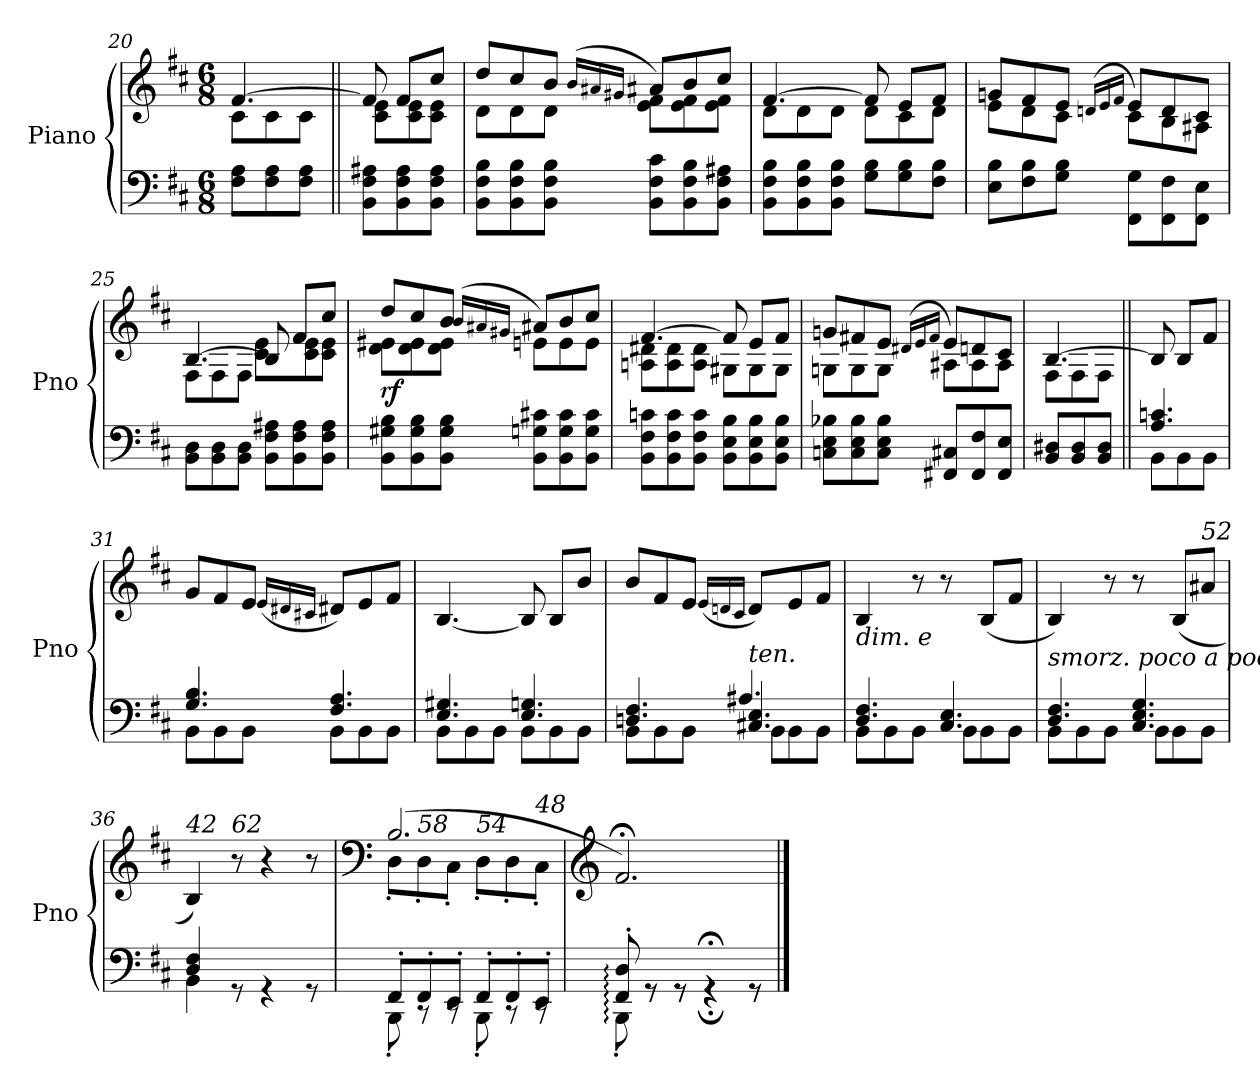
**kern	**kern	**dynam
*part1	*part1	*part1
*staff2	*staff1	*staff1/2
*I"Piano	*	*
*I'Pno	*	*
*clefF4	*clefG2	*
*k[f#c#]	*k[f#c#]	*
*M6/8	*M6/8	*
=20	=20	=20
*	*^	*
8F#\ 8A\L	[4.f#/	8c#\L	.
8F#\ 8A\	.	8c#\	.
8F#\ 8A\J	.	8c#\J	.
!!LO:LB:g=z	!!
=21||	=21||	=21||	=21||
!	!	!	!LO:DY:a
8BB\ 8F#\ 8A#X\L	8f#/]	8c#\ 8e\L	other-dynamics
!	!	!	!LO:DY:a=2
8BB\ 8F#\ 8A#\	8f#/L	8c#\ 8e\	other-dynamics
8BB\ 8F#\ 8A#\J	8cc#/J	8c#\ 8e\J	.
=22	=22	=22	=22
8BB\ 8F#\ 8B\L	8dd/L	8d\L	.
8BB\ 8F#\ 8B\	8cc#/	8d\	.
8BB\ 8F#\ 8B\J	8b/J	8d\J	.
.	(16qb/LL	.	.
.	16qa#X/	.	.
.	16qg#X/JJ	.	.
8BB\ 8F#\ 8c#\L	8a#/L)	8e\ 8f#\L	.
8BB\ 8F#\ 8B\	8b/	8e\ 8f#\	.
8BB\ 8F#\ 8A#X\J	8cc#/J	8e\ 8f#\J	.
=23	=23	=23	=23
8BB\ 8F#\ 8B\L	[4.f#/	8d\L	.
8BB\ 8F#\ 8B\	.	8d\	.
8BB\ 8F#\ 8B\J	.	8d\J	.
8G\ 8B\L	8f#/]	8d\L	.
8G\ 8B\	8e/L	8c#\	.
8F#\ 8B\J	8f#/J	8d\J	.
=24	=24	=24	=24
8E\ 8B\L	8gn/L	8e\L	.
8F#\ 8B\	8f#/	8d\	.
8G\ 8B\J	8e/J	8c#\J	.
.	(16qdn/LL	.	.
.	16qe/	.	.
.	16qf#/JJ	.	.
8FF#\ 8G\L	8e/L)	8c#\L	.
8FF#\ 8F#\	8d/	8B\	.
8FF#\ 8E\J	8c#/J	8A#X\J	.
=25	=25	=25	=25
8BB\ 8D\L	[4.B/	8F#\L	.
8BB\ 8D\	.	8F#\	.
8BB\ 8D\J	.	8F#\J	.
!	!	!	!LO:DY:a
8BB\ 8F#\ 8A#X\L	8B/]	8c#\ 8e\L	other-dynamics
!	!	!	!LO:DY:a=2
8BB\ 8F#\ 8A#\	8f#/L	8c#\ 8e\	other-dynamics
8BB\ 8F#\ 8A#\J	8cc#/J	8c#\ 8e\J	.
!!LO:PB:g=z	!!
=26	=26	=26	=26
!	!	!	!LO:DY:b
8BB\ 8G#X\ 8B\L	8dd/L	8d\ 8e#X\L	rf
8BB\ 8G#\ 8B\	8cc#/	8d\ 8e#\	.
8BB\ 8G#\ 8B\J	8b/J	8d\ 8e#\J	.
.	(16qb/LL	.	.
.	16qa#X/	.	.
.	16qg#X/JJ	.	.
8BB\ 8Gn\ 8c#X\L	8a#/L)	8en\L	.
8BB\ 8G\ 8c#\	8b/	8e\	.
8BB\ 8G\ 8c#\J	8cc#/J	8e\J	.
=27	=27	=27	=27
8BB\ 8F#\ 8cn\L	[4.f#/	8An\ 8d#X\L	.
8BB\ 8F#\ 8c\	.	8A\ 8d#\	.
8BB\ 8F#\ 8c\J	.	8A\ 8d#\J	.
!	!	!	!LO:DY:a=2
8BB\ 8E\ 8B\L	8f#/]	8G#X\L	other-dynamics
8BB\ 8E\ 8B\	8e/L	8G#\	.
8BB\ 8E\ 8B\J	8f#/J	8G#\J	.
=28	=28	=28	=28
8Cn\ 8E\ 8B-X\L	8gn/L	8Gn\L	.
8C\ 8E\ 8B-\	8f#X/	8G\	.
8C\ 8E\ 8B-\J	8e/J	8G\J	.
.	(16qd#X/LL	.	.
.	16qe/	.	.
.	16qf#/JJ	.	.
8FF#X/ 8C#X/L	8e/L)	8A#X\L	.
8FF#/ 8F#/	8dn/	8A#\	.
8FF#/ 8E/J	8c#/J	8A#\J	.
=29	=29	=29	=29
8BB/ 8D#X/L	[4.B/	8F#\L	.
8BB/ 8D#/	.	8F#\	.
8BB/ 8D#/J	.	8F#\J	.
!!LO:LB:g=z
=30||	=30||	=30||	=30||
*^	*	*	*
!	!	!	!	!LO:DY:b=2
!	!	!	!	!LO:DY:n=1:b
*	*	*v	*v	*
4.A/ 4.cn/	8BB\L	8B/]	other-dynamics p
.	8BB\	8B/L	.
.	8BB\J	8f#/J	.
=31	=31	=31	=31
4.G/ 4.B/	8BB\L	8g/L	.
.	8BB\	8f#/	.
.	8BB\J	8e/J	.
.	.	(16qe/LL	.
.	.	16qd#X/	.
.	.	16qc#X/JJ	.
4.F#/ 4.A/	8BB\L	8d#/L)	.
.	8BB\	8e/	.
.	8BB\J	8f#/J	.
=32	=32	=32	=32
4.E/ 4.G#X/	8BB\L	[4.B/	.
.	8BB\	.	.
.	8BB\J	.	.
4.E/ 4.Gn/	8BB\L	8B/]	.
.	8BB\	8B/L	.
.	8BB\J	8b/J	.
=33	=33	=33	=33
*	*^	*	*
4.Dn/ 4.F#/	8BB\L	4.ryy	8b/L	.
.	8BB\	.	8f#/	.
.	8BB\J	.	8e/J	.
.	.	.	(16qe/LL	.
.	.	.	16qdn/	.
.	.	.	16qc#/JJ	.
!LO:TX:a:i:t=ten.	!	!	!	!
4.C#X/ 4.E/	8BB\L	4.A#X/	8d/L)	.
.	8BB\	.	8e/	.
.	8BB\J	.	8f#/J	.
*	*v	*v	*	*
=34	=34	=34	=34
!	!	!LO:TX:b:i:t=dim. e	!
4.D/ 4.F#/	8BB\L	4B/	.
.	8BB\	.	.
.	8BB\J	8r	.
4.C#/ 4.E/	8BB\L	8r	.
.	8BB\	(8B/L	.
.	8BB\J	8f#/J	.
!!LO:LB:g=z
=35	=35	=35	=35
!	!	!LO:TX:b:i:t=smorz. poco a poco	!
4.D/ 4.F#/	8BB\L	4B/)	.
.	8BB\	.	.
.	8BB\J	8r	.
4.C#/ 4.E/ 4.G/	8BB\L	8r	.
.	8BB\	(8B/L	.
!	!	!LO:TX:a:i:t=52	!
.	8BB\J	8a#X/J	.
=36	=36	=36	=36
!	!	!LO:TX:a:i:t=42	!
4D/ 4F#/	4BB\	4B/)	.
!	!	!LO:TX:a:i:t=62	!
8rGG	2ryy	8r	.
4rGG	.	4r	.
8rGG	.	8r	.
=37	=37	=37	=37
*	*	*clefF4	*
*	*	*^	*
!	!	!	!	!LO:DY:b
8FF#'/L	8BBB'\	(2.B/	8D'\L	other-dynamics
!	!	!	!LO:TX:a:i:t=58	!
8FF#'/	8rCC	.	8D'\	.
8EE'/J	8rCC	.	8C#'\J	.
!	!	!	!LO:TX:a:i:t=54	!
8FF#'/L	8BBB'\	.	8D'\L	.
8FF#'/	8rCC	.	8D'\	.
!	!	!	!LO:TX:a:i:t=48	!
8EE'/J	8rCC	.	8C#'\J	.
*v	*v	*	*	*
*	*v	*v	*
=38	=38	=38
*	*clefG2	*
*^	*	*
*	*^	*	*
8FF#/' 8D/'	8BBB:'\	8BBByy: 8FF#yy: 8Dyy:	2.f#;</)	.
8rGG	8rGG	2ryy	.	.
8rGG	8rGG	.	.	.
4r;<GG	4r;GG	.	.	.
8rGG	8rGG	8ryy	.	.
*v	*v	*v	*	*
==	==	==
*-	*-	*-
